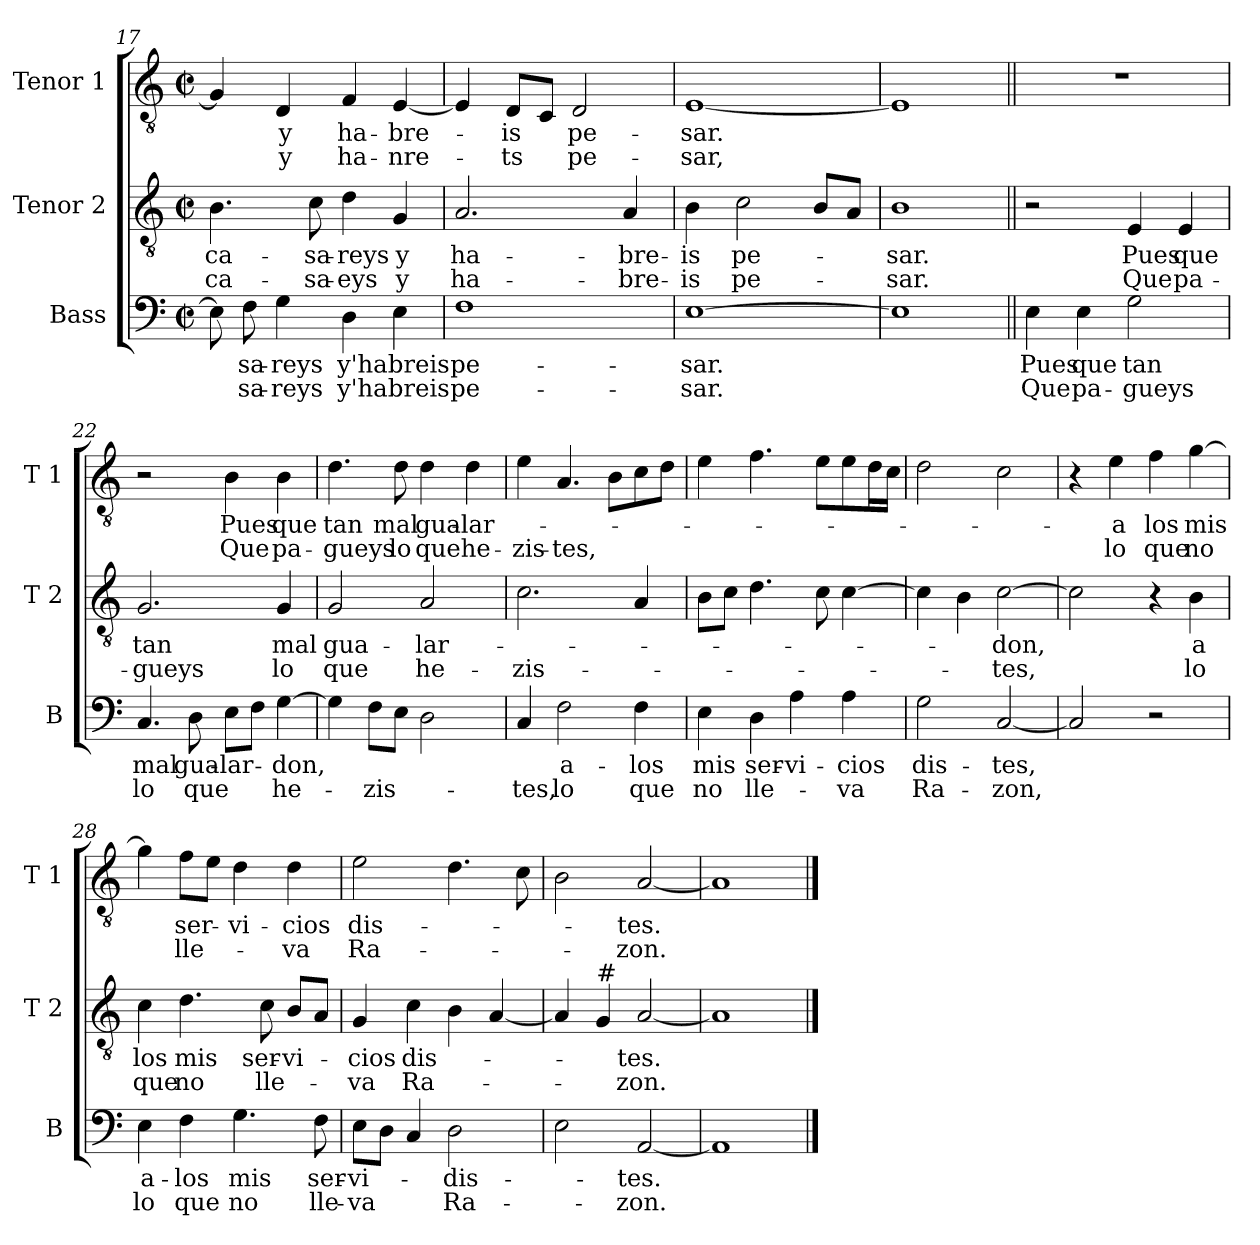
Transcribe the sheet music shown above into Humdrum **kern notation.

**kern	**text	**text	**kern	**text	**text	**kern	**text	**text
*part3	*part3	*part3	*part2	*part2	*part2	*part1	*part1	*part1
*staff3	*staff3	*staff3	*staff2	*staff2	*staff2	*staff1	*staff1	*staff1
*I"Bass	*	*	*I"Tenor 2	*	*	*I"Tenor 1	*	*
*I'B	*	*	*I'T 2	*	*	*I'T 1	*	*
!!LO:LB:g=z
*clefF4	*	*	*clefGv2	*	*	*clefGv2	*	*
*k[]	*	*	*k[]	*	*	*k[]	*	*
*C:	*	*	*C:	*	*	*C:	*	*
*M2/2	*	*	*M2/2	*	*	*M2/2	*	*
*met(c|)	*	*	*met(c|)	*	*	*met(c|)	*	*
=17	=17	=17	=17	=17	=17	=17	=17	=17
!	!	!	!	!LO:LY:b	!LO:LY:b	!	!	!
8E\]	.	.	4.B\	ca-	ca-	4G/]	.	.
!	!LO:LY:b	!LO:LY:b	!	!	!	!	!	!
8F\	-sa-	-sa-	.	.	.	.	.	.
!	!LO:LY:b	!LO:LY:b	!	!	!	!	!LO:LY:b	!LO:LY:b
4G\	-reys	-reys	.	.	.	4D/	y	y
!	!	!	!	!LO:LY:b	!LO:LY:b	!	!	!
.	.	.	8c\	-sa-	-sa-	.	.	.
!	!LO:LY:b	!LO:LY:b	!	!LO:LY:b	!LO:LY:b	!	!LO:LY:b	!LO:LY:b
4D\	y'ha	y'ha	4d\	-reys	-eys	4F/	ha-	ha-
!	!LO:LY:b	!LO:LY:b	!	!LO:LY:b	!LO:LY:b	!	!LO:LY:b	!LO:LY:b
4E\	breis	breis	4G/	y	y	[4E/	-bre-	-nre-
=18	=18	=18	=18	=18	=18	=18	=18	=18
!	!LO:LY:b	!LO:LY:b	!	!LO:LY:b	!LO:LY:b	!	!	!
1F	pe-	pe-	2.A/	ha-	ha-	4E/]	.	.
!	!	!	!	!	!	!	!LO:LY:b	!LO:LY:b
.	.	.	.	.	.	8D/L	-is	-ts
.	.	.	.	.	.	8C/J	.	.
!	!	!	!	!	!	!	!LO:LY:b	!LO:LY:b
.	.	.	.	.	.	2D/	pe-	pe-
!	!	!	!	!LO:LY:b	!LO:LY:b	!	!	!
.	.	.	4A/	-bre-	-bre-	.	.	.
=19	=19	=19	=19	=19	=19	=19	=19	=19
!	!LO:LY:b	!LO:LY:b	!	!LO:LY:b	!LO:LY:b	!	!LO:LY:b	!LO:LY:b
[1E	-sar.	-sar.	4B\	-is	-is	[1E	-sar.	-sar,
!	!	!	!	!LO:LY:b	!LO:LY:b	!	!	!
.	.	.	2c\	pe-	pe-	.	.	.
.	.	.	8B/L	.	.	.	.	.
.	.	.	8A/J	.	.	.	.	.
=20	=20	=20	=20	=20	=20	=20	=20	=20
!	!	!	!	!LO:LY:b	!LO:LY:b	!	!	!
1E]	.	.	1B	-sar.	-sar.	1E]	.	.
!!LO:LB:g=z
=21||	=21||	=21||	=21||	=21||	=21||	=21||	=21||	=21||
!	!LO:LY:b	!LO:LY:b	!	!	!	!	!	!
4E\	Pues	Que	2r	.	.	1r	.	.
!	!LO:LY:b	!LO:LY:b	!	!	!	!	!	!
4E\	que	pa-	.	.	.	.	.	.
!	!LO:LY:b	!LO:LY:b	!	!LO:LY:b	!LO:LY:b	!	!	!
2G\	tan	-gueys	4E/	Pues	Que	.	.	.
!	!	!	!	!LO:LY:b	!LO:LY:b	!	!	!
.	.	.	4E/	que	pa-	.	.	.
=22	=22	=22	=22	=22	=22	=22	=22	=22
!	!LO:LY:b	!LO:LY:b	!	!LO:LY:b	!LO:LY:b	!	!	!
4.C/	mal	lo	2.G/	tan	-gueys	2r	.	.
!	!LO:LY:b	!LO:LY:b	!	!	!	!	!	!
8D\	gua-	que	.	.	.	.	.	.
!	!LO:LY:b	!	!	!	!	!	!LO:LY:b	!LO:LY:b
8E\L	-lar-	.	.	.	.	4B\	Pues	Que
8F\J	.	.	.	.	.	.	.	.
!	!LO:LY:b	!LO:LY:b	!	!LO:LY:b	!LO:LY:b	!	!LO:LY:b	!LO:LY:b
[4G\	-don,	he-	4G/	mal	lo	4B\	que	pa-
=23	=23	=23	=23	=23	=23	=23	=23	=23
!	!	!	!	!LO:LY:b	!LO:LY:b	!	!LO:LY:b	!LO:LY:b
4G\]	.	.	2G/	gua-	que	4.d\	tan	-gueys
!	!	!LO:LY:b	!	!	!	!	!	!
8F\L	.	-zis-	.	.	.	.	.	.
!	!	!	!	!	!	!	!LO:LY:b	!LO:LY:b
8E\J	.	.	.	.	.	8d\	mal	lo
!	!	!	!	!LO:LY:b	!LO:LY:b	!	!LO:LY:b	!LO:LY:b
2D\	.	.	2A/	-lar-	he-	4d\	gua-	que
!	!	!	!	!	!	!	!LO:LY:b	!LO:LY:b
.	.	.	.	.	.	4d\	-lar-	he-
=24	=24	=24	=24	=24	=24	=24	=24	=24
!	!	!LO:LY:b	!	!	!LO:LY:b	!	!	!LO:LY:b
4C/	.	-tes,	2.c\	.	-zis-	4e\	.	-zis-
!	!LO:LY:b	!LO:LY:b	!	!	!	!	!	!LO:LY:b
2F\	a-	lo	.	.	.	4.A/	.	-tes,
.	.	.	.	.	.	8B\L	.	.
!	!LO:LY:b	!LO:LY:b	!	!	!	!	!	!
4F\	-los	que	4A/	.	.	8c\	.	.
.	.	.	.	.	.	8d\J	.	.
!!LO:PB:g=z
=25	=25	=25	=25	=25	=25	=25	=25	=25
!	!LO:LY:b	!LO:LY:b	!	!	!	!	!	!
4E\	mis	no	8B\L	.	.	4e\	.	.
.	.	.	8c\J	.	.	.	.	.
!	!LO:LY:b	!LO:LY:b	!	!	!	!	!	!
4D\	ser-	lle-	4.d\	.	.	4.f\	.	.
!	!LO:LY:b	!	!	!	!	!	!	!
4A\	-vi-	.	.	.	.	.	.	.
.	.	.	8c\	.	.	8e\L	.	.
!	!LO:LY:b	!LO:LY:b	!	!	!	!	!	!
4A\	-cios	-va	[4c\	.	.	8e\	.	.
.	.	.	.	.	.	16d\L	.	.
.	.	.	.	.	.	16c\JJ	.	.
=26	=26	=26	=26	=26	=26	=26	=26	=26
!	!LO:LY:b	!LO:LY:b	!	!	!	!	!	!
2G\	dis-	Ra-	4c\]	.	.	2d\	.	.
.	.	.	4B\	.	.	.	.	.
!	!LO:LY:b	!LO:LY:b	!	!LO:LY:b	!LO:LY:b	!	!	!
[2C/	-tes,	-zon,	[2c\	-don,	-tes,	2c\	.	.
=27	=27	=27	=27	=27	=27	=27	=27	=27
2C/]	.	.	2c\]	.	.	4r	.	.
!	!	!	!	!	!	!	!LO:LY:b	!LO:LY:b
.	.	.	.	.	.	4e\	a	lo
!	!	!	!	!	!	!	!LO:LY:b	!LO:LY:b
2r	.	.	4r	.	.	4f\	los	que
!	!	!	!	!LO:LY:b	!LO:LY:b	!	!LO:LY:b	!LO:LY:b
.	.	.	4B\	a	lo	[4g\	mis	no
=28	=28	=28	=28	=28	=28	=28	=28	=28
!	!LO:LY:b	!LO:LY:b	!	!LO:LY:b	!LO:LY:b	!	!	!
4E\	a-	lo	4c\	los	que	4g\]	.	.
!	!LO:LY:b	!LO:LY:b	!	!LO:LY:b	!LO:LY:b	!	!LO:LY:b	!LO:LY:b
4F\	-los	que	4.d\	mis	no	8f\L	ser-	lle-
.	.	.	.	.	.	8e\J	.	.
!	!LO:LY:b	!LO:LY:b	!	!	!	!	!LO:LY:b	!
4.G\	mis	no	.	.	.	4d\	-vi-	.
!	!	!	!	!LO:LY:b	!LO:LY:b	!	!	!
.	.	.	8c\	ser-	lle-	.	.	.
!	!	!	!	!LO:LY:b	!	!	!LO:LY:b	!LO:LY:b
.	.	.	8B/L	-vi-	.	4d\	-cios	-va
!	!LO:LY:b	!LO:LY:b	!	!	!	!	!	!
8F\	ser-	lle-	8A/J	.	.	.	.	.
!!LO:LB:g=z
=29	=29	=29	=29	=29	=29	=29	=29	=29
!	!LO:LY:b	!LO:LY:b	!	!LO:LY:b	!LO:LY:b	!	!LO:LY:b	!LO:LY:b
8E\L	-vi-	-va	4G/	-cios	-va	2e\	dis-	Ra-
8D\J	.	.	.	.	.	.	.	.
!	!	!	!	!LO:LY:b	!LO:LY:b	!	!	!
4C/	.	.	4c\	dis-	Ra-	.	.	.
!	!LO:LY:b	!LO:LY:b	!	!	!	!	!	!
2D\	dis-	Ra-	4B\	.	.	4.d\	.	.
.	.	.	[4A/	.	.	.	.	.
.	.	.	.	.	.	8c\	.	.
=30	=30	=30	=30	=30	=30	=30	=30	=30
2E\	.	.	4A/]	.	.	2B\	.	.
!	!	!	!LO:TX:a:t=#	!	!	!	!	!
.	.	.	4G/	.	.	.	.	.
!	!LO:LY:b	!LO:LY:b	!	!LO:LY:b	!LO:LY:b	!	!LO:LY:b	!LO:LY:b
[2AA/	-tes.	-zon.	[2A/	-tes.	-zon.	[2A/	-tes.	-zon.
=31	=31	=31	=31	=31	=31	=31	=31	=31
1AA]	.	.	1A]	.	.	1A]	.	.
==	==	==	==	==	==	==	==	==
*-	*-	*-	*-	*-	*-	*-	*-	*-
